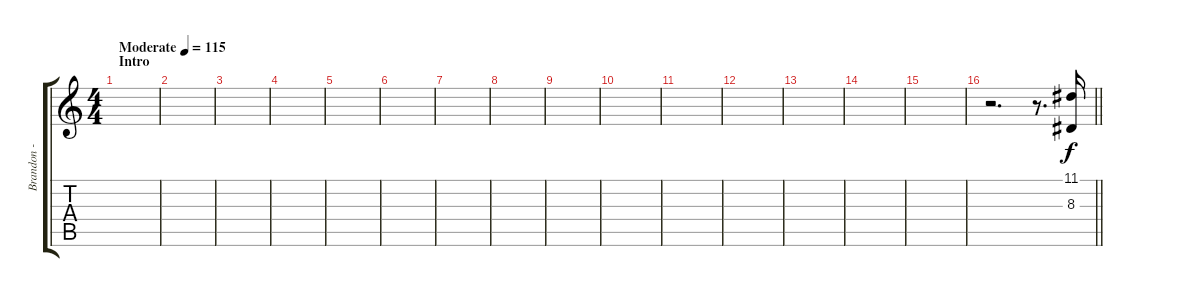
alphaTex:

\track ("Brandon - Synth FX 1" "Brandon - ") {instrument tangoaccordion}
\staff {score tabs}
\tuning (E4 B3 G3 D3 A2 E2) {hide}
\ts (4 4)
\section ("" "Intro")
\tempo (115 "Moderate")
\clef g2
\ks c
|
|
|
|
|
|
|
|
|
|
|
|
|
|
|
\barLineRight lightlight
r.2{d} r.8{d} (11.1 8.3).16
